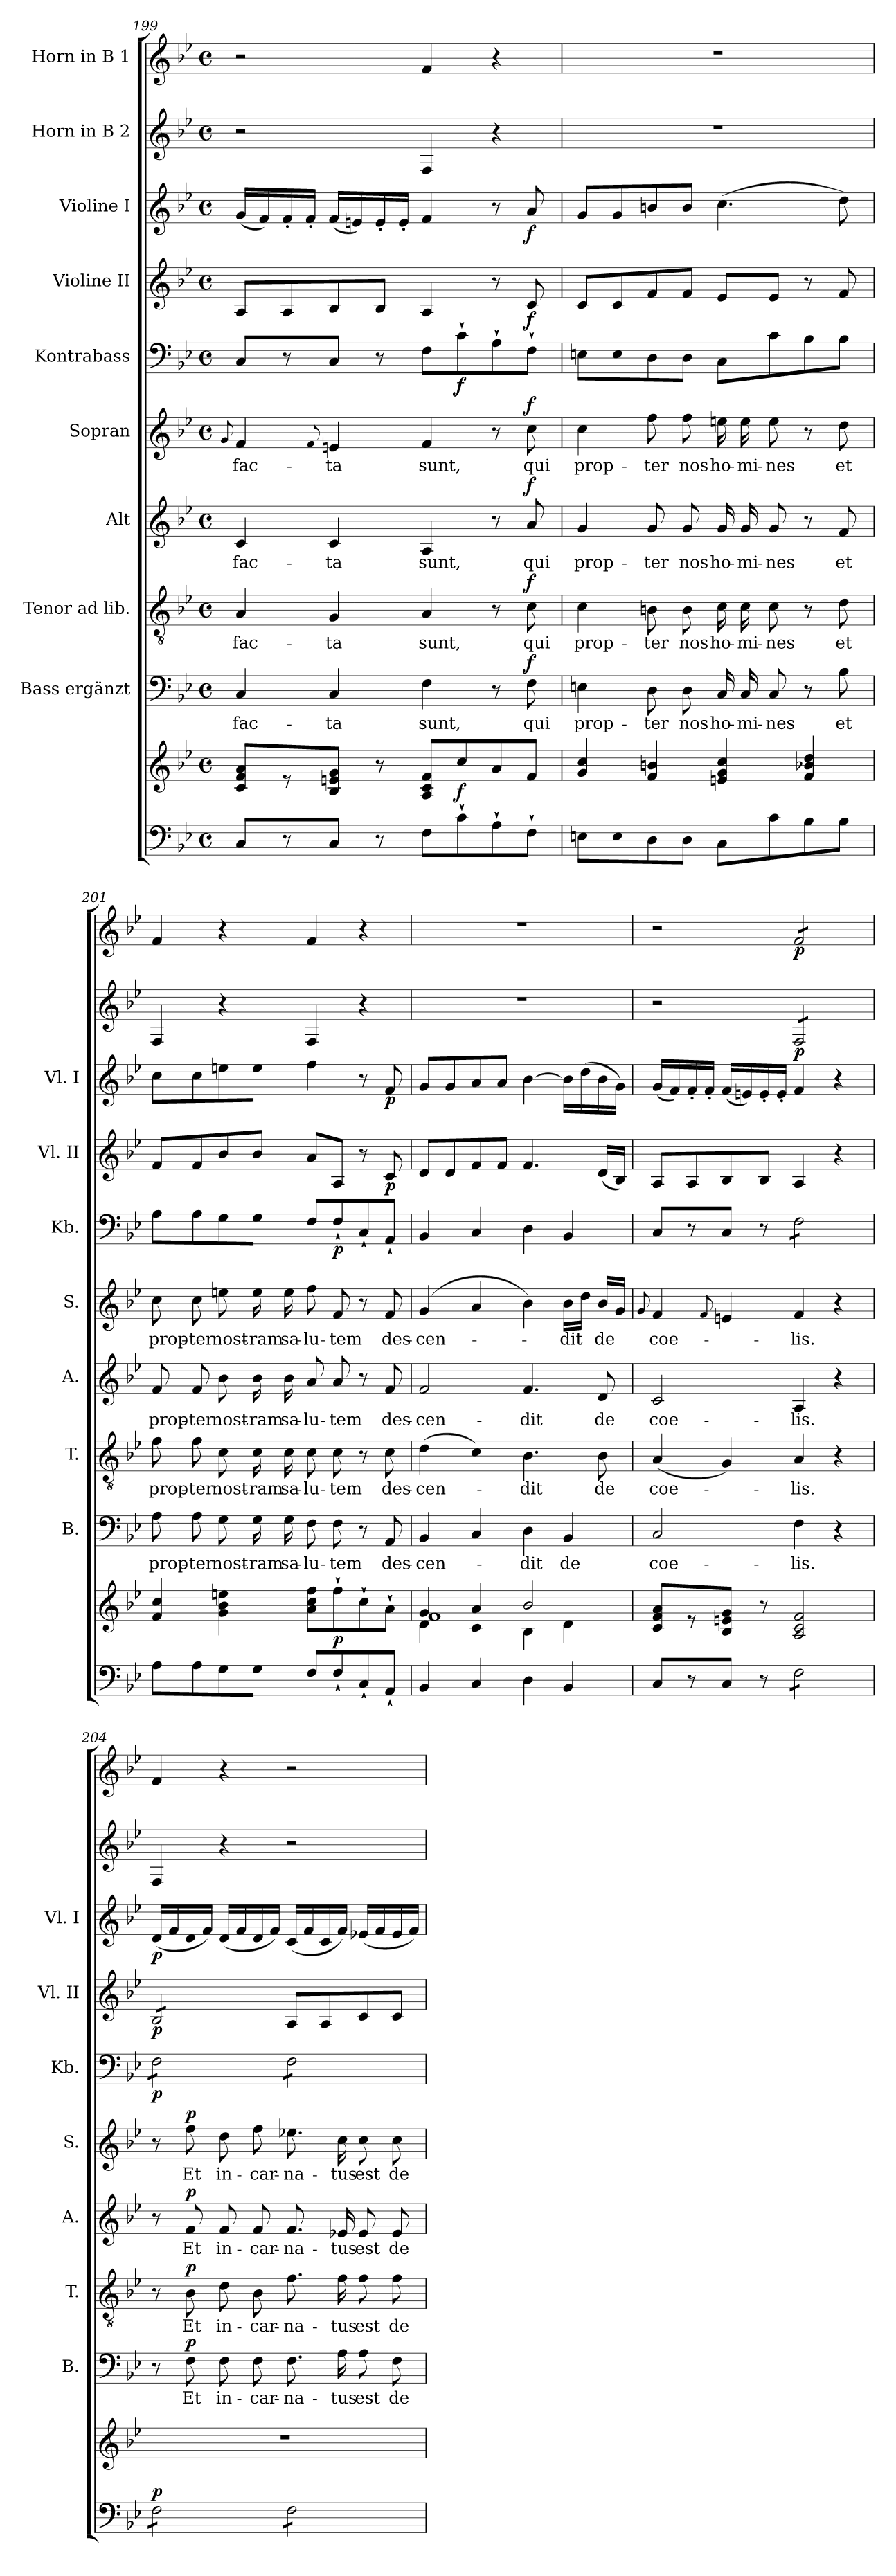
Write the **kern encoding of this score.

**kern	**kern	**dynam	**kern	**text	**dynam	**kern	**text	**dynam	**kern	**text	**dynam	**kern	**text	**dynam	**kern	**dynam	**kern	**dynam	**kern	**dynam	**kern	**dynam	**kern	**dynam
*part10	*part10	*part10	*part9	*part9	*part9	*part8	*part8	*part8	*part7	*part7	*part7	*part6	*part6	*part6	*part5	*part5	*part4	*part4	*part3	*part3	*part2	*part2	*part1	*part1
*staff11	*staff10	*staff10/11	*staff9	*staff9	*staff9	*staff8	*staff8	*staff8	*staff7	*staff7	*staff7	*staff6	*staff6	*staff6	*staff5	*staff5	*staff4	*staff4	*staff3	*staff3	*staff2	*staff2	*staff1	*staff1
*	*	*	*I"Bass ergänzt	*	*	*I"Tenor ad lib.	*	*	*I"Alt	*	*	*I"Sopran	*	*	*I"Kontrabass	*	*I"Violine II	*	*I"Violine I	*	*I"Horn in B 2	*	*I"Horn in B 1	*
*	*	*	*I'B.	*	*	*I'T.	*	*	*I'A.	*	*	*I'S.	*	*	*I'Kb.	*	*I'Vl. II	*	*I'Vl. I	*	*	*	*	*
*clefF4	*clefG2	*	*clefF4	*	*	*clefGv2	*	*	*clefG2	*	*	*clefG2	*	*	*clefF4	*	*clefG2	*	*clefG2	*	*clefG2	*	*clefG2	*
*	*	*	*	*	*	*	*	*	*	*	*	*	*	*	*ITrd7c12	*	*	*	*	*	*ITrd8c14	*	*ITrd8c14	*
*k[b-e-]	*k[b-e-]	*	*k[b-e-]	*	*	*k[b-e-]	*	*	*k[b-e-]	*	*	*k[b-e-]	*	*	*k[b-e-]	*	*k[b-e-]	*	*k[b-e-]	*	*k[b-e-]	*	*k[b-e-]	*
*B-:	*B-:	*	*B-:	*	*	*B-:	*	*	*B-:	*	*	*B-:	*	*	*B-:	*	*B-:	*	*B-:	*	*B-:	*	*B-:	*
*M4/4	*M4/4	*	*M4/4	*	*	*M4/4	*	*	*M4/4	*	*	*M4/4	*	*	*M4/4	*	*M4/4	*	*M4/4	*	*M4/4	*	*M4/4	*
*met(c)	*met(c)	*	*met(c)	*	*	*met(c)	*	*	*met(c)	*	*	*met(c)	*	*	*met(c)	*	*met(c)	*	*met(c)	*	*met(c)	*	*met(c)	*
=199	=199	=199	=199	=199	=199	=199	=199	=199	=199	=199	=199	=199	=199	=199	=199	=199	=199	=199	=199	=199	=199	=199	=199	=199
.	.	.	.	.	.	.	.	.	.	.	.	8qqg/	.	.	.	.	.	.	.	.	.	.	.	.
!	!	!	!	!LO:LY:b	!	!	!LO:LY:b	!	!	!LO:LY:b	!	!	!LO:LY:b	!	!	!	!	!	!	!	!	!	!	!
8C/L	8c/ 8f/ 8a/L	.	4C/	fac-	.	4A/	fac-	.	4c/	fac-	.	4f/	fac-	.	8CC/L	.	8A/L	.	(<16g/LL	.	2r	.	2r	.
.	.	.	.	.	.	.	.	.	.	.	.	.	.	.	.	.	.	.	16f/)	.	.	.	.	.
8r	8r	.	.	.	.	.	.	.	.	.	.	.	.	.	8r	.	8A/	.	16f'</	.	.	.	.	.
.	.	.	.	.	.	.	.	.	.	.	.	.	.	.	.	.	.	.	16f'</JJ	.	.	.	.	.
.	.	.	.	.	.	.	.	.	.	.	.	8qqf/	.	.	.	.	.	.	.	.	.	.	.	.
!	!	!	!	!LO:LY:b	!	!	!LO:LY:b	!	!	!LO:LY:b	!	!	!LO:LY:b	!	!	!	!	!	!	!	!	!	!	!
8C/J	8B-/ 8en/ 8g/J	.	4C/	-ta	.	4G/	-ta	.	4c/	-ta	.	4en/	-ta	.	8CC/J	.	8B-/	.	(<16f/LL	.	.	.	.	.
.	.	.	.	.	.	.	.	.	.	.	.	.	.	.	.	.	.	.	16en/)	.	.	.	.	.
8r	8r	.	.	.	.	.	.	.	.	.	.	.	.	.	8r	.	8B-/J	.	16e'</	.	.	.	.	.
.	.	.	.	.	.	.	.	.	.	.	.	.	.	.	.	.	.	.	16e'</JJ	.	.	.	.	.
!	!	!	!	!LO:LY:b	!	!	!LO:LY:b	!	!	!LO:LY:b	!	!	!LO:LY:b	!	!	!	!	!	!	!	!	!	!	!
8F\L	8A/ 8c/ 8f/L	.	4F\	sunt,	.	4A/	sunt,	.	4A/	sunt,	.	4f/	sunt,	.	8FF\L	.	4A/	.	4f/	.	4FF/	.	4F/	.
!	!	!LO:DY:a=2	!	!	!	!	!	!	!	!	!	!	!	!	!	!LO:DY:b	!	!	!	!	!	!	!	!
8c`>\	8cc/	f	.	.	.	.	.	.	.	.	.	.	.	.	8C`>\	f	.	.	.	.	.	.	.	.
8A`>\	8a/	.	8r	.	.	8r	.	.	8r	.	.	8r	.	.	8AA`>\	.	8r	.	8r	.	4r	.	4r	.
!	!	!	!	!LO:LY:b	!LO:DY:a	!	!LO:LY:b	!LO:DY:a	!	!LO:LY:b	!LO:DY:a	!	!LO:LY:b	!LO:DY:a	!	!	!	!LO:DY:b	!	!LO:DY:b	!	!	!	!
8F`>\J	8f/J	.	8F\	qui	f	8c\	qui	f	8a/	qui	f	8cc\	qui	f	8FF`>\J	.	8c/	f	8a/	f	.	.	.	.
!!LO:PB:g=z
=200	=200	=200	=200	=200	=200	=200	=200	=200	=200	=200	=200	=200	=200	=200	=200	=200	=200	=200	=200	=200	=200	=200	=200	=200
!	!	!	!	!LO:LY:b	!	!	!LO:LY:b	!	!	!LO:LY:b	!	!	!LO:LY:b	!	!	!	!	!	!	!	!	!	!	!
8En\L	4g/ 4cc/	.	4En\	prop-	.	4c\	prop-	.	4g/	prop-	.	4cc\	prop-	.	8EEn\L	.	8c/L	.	8g/L	.	1r	.	1r	.
8E\	.	.	.	.	.	.	.	.	.	.	.	.	.	.	8EE\	.	8c/	.	8g/	.	.	.	.	.
!	!	!	!	!LO:LY:b	!	!	!LO:LY:b	!	!	!LO:LY:b	!	!	!LO:LY:b	!	!	!	!	!	!	!	!	!	!	!
8D\	4f/ 4bn/	.	8D\	-ter	.	8Bn\	-ter	.	8g/	-ter	.	8ff\	-ter	.	8DD\	.	8f/	.	8bn/	.	.	.	.	.
!	!	!	!	!LO:LY:b	!	!	!LO:LY:b	!	!	!LO:LY:b	!	!	!LO:LY:b	!	!	!	!	!	!	!	!	!	!	!
8D\J	.	.	8D\	nos	.	8B\	nos	.	8g/	nos	.	8ff\	nos	.	8DD\J	.	8f/J	.	8b/J	.	.	.	.	.
!	!	!	!	!LO:LY:b	!	!	!LO:LY:b	!	!	!LO:LY:b	!	!	!LO:LY:b	!	!	!	!	!	!	!	!	!	!	!
8C\L	4en/ 4g/ 4cc/	.	16C/	ho-	.	16c\	ho-	.	16g/	ho-	.	16een\	ho-	.	8CC\L	.	8e-/L	.	(>4.cc\	.	.	.	.	.
!	!	!	!	!LO:LY:b	!	!	!LO:LY:b	!	!	!LO:LY:b	!	!	!LO:LY:b	!	!	!	!	!	!	!	!	!	!	!
.	.	.	16C/	-mi-	.	16c\	-mi-	.	16g/	-mi-	.	16ee\	-mi-	.	.	.	.	.	.	.	.	.	.	.
!	!	!	!	!LO:LY:b	!	!	!LO:LY:b	!	!	!LO:LY:b	!	!	!LO:LY:b	!	!	!	!	!	!	!	!	!	!	!
8c\	.	.	8C/	-nes	.	8c\	-nes	.	8g/	-nes	.	8ee\	-nes	.	8C\	.	8e-/J	.	.	.	.	.	.	.
8B-\	4f/ 4b-X/ 4dd/	.	8r	.	.	8r	.	.	8r	.	.	8r	.	.	8BB-\	.	8r	.	.	.	.	.	.	.
!	!	!	!	!LO:LY:b	!	!	!LO:LY:b	!	!	!LO:LY:b	!	!	!LO:LY:b	!	!	!	!	!	!	!	!	!	!	!
8B-\J	.	.	8B-\	et	.	8d\	et	.	8f/	et	.	8dd\	et	.	8BB-\J	.	8f/	.	8dd\)	.	.	.	.	.
=201	=201	=201	=201	=201	=201	=201	=201	=201	=201	=201	=201	=201	=201	=201	=201	=201	=201	=201	=201	=201	=201	=201	=201	=201
!	!	!	!	!LO:LY:b	!	!	!LO:LY:b	!	!	!LO:LY:b	!	!	!LO:LY:b	!	!	!	!	!	!	!	!	!	!	!
8A\L	4f/ 4cc/	.	8A\	prop-	.	8f\	prop-	.	8f/	prop-	.	8cc\	prop-	.	8AA\L	.	8f/L	.	8cc\L	.	4FF/	.	4F/	.
!	!	!	!	!LO:LY:b	!	!	!LO:LY:b	!	!	!LO:LY:b	!	!	!LO:LY:b	!	!	!	!	!	!	!	!	!	!	!
8A\	.	.	8A\	-ter	.	8f\	-ter	.	8f/	-ter	.	8cc\	-ter	.	8AA\	.	8f/	.	8cc\	.	.	.	.	.
!	!	!	!	!LO:LY:b	!	!	!LO:LY:b	!	!	!LO:LY:b	!	!	!LO:LY:b	!	!	!	!	!	!	!	!	!	!	!
8G\	4g\ 4b-\ 4een\	.	8G\	nost-	.	8c\	nost-	.	8b-\	nost-	.	8een\	nost-	.	8GG\	.	8b-/	.	8een\	.	4r	.	4r	.
!	!	!	!	!LO:LY:b	!	!	!LO:LY:b	!	!	!LO:LY:b	!	!	!LO:LY:b	!	!	!	!	!	!	!	!	!	!	!
8G\J	.	.	16G\	-ram	.	16c\	-ram	.	16b-\	-ram	.	16ee\	-ram	.	8GG\J	.	8b-/J	.	8ee\J	.	.	.	.	.
!	!	!	!	!LO:LY:b	!	!	!LO:LY:b	!	!	!LO:LY:b	!	!	!LO:LY:b	!	!	!	!	!	!	!	!	!	!	!
.	.	.	16G\	sa-	.	16c\	sa-	.	16b-\	sa-	.	16ee\	sa-	.	.	.	.	.	.	.	.	.	.	.
!	!	!	!	!LO:LY:b	!	!	!LO:LY:b	!	!	!LO:LY:b	!	!	!LO:LY:b	!	!	!	!	!	!	!	!	!	!	!
8F/L	8a\ 8cc\ 8ff\L	.	8F\	-lu-	.	8c\	-lu-	.	8a/	-lu-	.	8ff\	-lu-	.	8FF/L	.	8a/L	.	4ff\	.	4FF/	.	4F/	.
!	!	!LO:DY:a=2	!	!LO:LY:b	!	!	!LO:LY:b	!	!	!LO:LY:b	!	!	!LO:LY:b	!	!	!LO:DY:b	!	!	!	!	!	!	!	!
8F`</	8ff`>\	p	8F\	-tem	.	8c\	-tem	.	8a/	-tem	.	8f/	-tem	.	8FF`</	p	8A/J	.	.	.	.	.	.	.
8C`</	8cc`>\	.	8r	.	.	8r	.	.	8r	.	.	8r	.	.	8CC`</	.	8r	.	8r	.	4r	.	4r	.
!	!	!	!	!LO:LY:b	!	!	!LO:LY:b	!	!	!LO:LY:b	!	!	!LO:LY:b	!	!	!	!	!LO:DY:b	!	!LO:DY:b	!	!	!	!
8AA`</J	8a`>\J	.	8AA/	des-	.	8c\	des-	.	8f/	des-	.	8f/	des-	.	8AAA`</J	.	8c/	p	8f/	p	.	.	.	.
=202	=202	=202	=202	=202	=202	=202	=202	=202	=202	=202	=202	=202	=202	=202	=202	=202	=202	=202	=202	=202	=202	=202	=202	=202
*	*^	*	*	*	*	*	*	*	*	*	*	*	*	*	*	*	*	*	*	*	*	*	*	*
*	*	*^	*	*	*	*	*	*	*	*	*	*	*	*	*	*	*	*	*	*	*	*	*	*	*
!	!	!	!	!	!	!LO:LY:b	!	!	!LO:LY:b	!	!	!LO:LY:b	!	!	!LO:LY:b	!	!	!	!	!	!	!	!	!	!	!
4BB-/	4g/	4d\	1f	.	4BB-/	-cen-	.	(>4d\	-cen-	.	2f/	-cen-	.	(4g/	-cen-	.	4BBB-/	.	8d/L	.	8g/L	.	1r	.	1r	.
.	.	.	.	.	.	.	.	.	.	.	.	.	.	.	.	.	.	.	8d/	.	8g/	.	.	.	.	.
4C/	4a/	4c\	.	.	4C/	.	.	4c\)	.	.	.	.	.	4a/	.	.	4CC/	.	8f/	.	8a/	.	.	.	.	.
.	.	.	.	.	.	.	.	.	.	.	.	.	.	.	.	.	.	.	8f/J	.	8a/J	.	.	.	.	.
!	!	!	!	!	!	!LO:LY:b	!	!	!LO:LY:b	!	!	!LO:LY:b	!	!	!	!	!	!	!	!	!	!	!	!	!	!
4D\	2b-/	4B-\	.	.	4D\	-dit	.	4.B-\	-dit	.	4.f/	-dit	.	4b-\)	.	.	4DD\	.	4.f/	.	[4b-\	.	.	.	.	.
!	!	!	!	!	!	!LO:LY:b	!	!	!	!	!	!	!	!	!LO:LY:b	!	!	!	!	!	!	!	!	!	!	!
4BB-/	.	4d\	.	.	4BB-/	de	.	.	.	.	.	.	.	16b-\LL	-dit	.	4BBB-/	.	.	.	16b-\LL]	.	.	.	.	.
.	.	.	.	.	.	.	.	.	.	.	.	.	.	16dd\JJ	.	.	.	.	.	.	(>16dd\	.	.	.	.	.
!	!	!	!	!	!	!	!	!	!LO:LY:b	!	!	!LO:LY:b	!	!	!LO:LY:b	!	!	!	!	!	!	!	!	!	!	!
.	.	.	.	.	.	.	.	8B-\	de	.	8d/	de	.	16b-/LL	de	.	.	.	(<16d/LL	.	16b-\	.	.	.	.	.
.	.	.	.	.	.	.	.	.	.	.	.	.	.	16g/JJ	.	.	.	.	16B-/JJ)	.	16g\JJ)	.	.	.	.	.
*	*v	*v	*v	*	*	*	*	*	*	*	*	*	*	*	*	*	*	*	*	*	*	*	*	*	*	*
!!LO:PB:g=z
=203	=203	=203	=203	=203	=203	=203	=203	=203	=203	=203	=203	=203	=203	=203	=203	=203	=203	=203	=203	=203	=203	=203	=203	=203
.	.	.	.	.	.	.	.	.	.	.	.	8qqg/	.	.	.	.	.	.	.	.	.	.	.	.
!	!	!	!	!LO:LY:b	!	!	!LO:LY:b	!	!	!LO:LY:b	!	!	!LO:LY:b	!	!	!	!	!	!	!	!	!	!	!
8C/L	8c/ 8f/ 8a/L	.	2C/	coe-	.	(<4A/	coe-	.	2c/	coe-	.	4f/	coe-	.	8CC/L	.	8A/L	.	(<16g/LL	.	2r	.	2r	.
.	.	.	.	.	.	.	.	.	.	.	.	.	.	.	.	.	.	.	16f/)	.	.	.	.	.
8r	8r	.	.	.	.	.	.	.	.	.	.	.	.	.	8r	.	8A/	.	16f'</	.	.	.	.	.
.	.	.	.	.	.	.	.	.	.	.	.	.	.	.	.	.	.	.	16f'</JJ	.	.	.	.	.
.	.	.	.	.	.	.	.	.	.	.	.	8qqf/	.	.	.	.	.	.	.	.	.	.	.	.
8C/J	8B-/ 8en/ 8g/J	.	.	.	.	4G/)	.	.	.	.	.	4en/	.	.	8CC/J	.	8B-/	.	(<16f/LL	.	.	.	.	.
.	.	.	.	.	.	.	.	.	.	.	.	.	.	.	.	.	.	.	16en/)	.	.	.	.	.
8r	8r	.	.	.	.	.	.	.	.	.	.	.	.	.	8r	.	8B-/J	.	16e'</	.	.	.	.	.
.	.	.	.	.	.	.	.	.	.	.	.	.	.	.	.	.	.	.	16e'</JJ	.	.	.	.	.
!	!	!	!	!LO:LY:b	!	!	!LO:LY:b	!	!	!LO:LY:b	!	!	!LO:LY:b	!	!	!	!	!	!	!	!	!LO:DY:b	!	!LO:DY:b
*tremolo	*	*	*	*	*	*	*	*	*	*	*	*	*	*	*	*	*	*	*	*	*	*	*	*
*	*	*	*	*	*	*	*	*	*	*	*	*	*	*	*tremolo	*	*	*	*	*	*	*	*	*
*	*	*	*	*	*	*	*	*	*	*	*	*	*	*	*	*	*	*	*	*	*tremolo	*	*	*
*	*	*	*	*	*	*	*	*	*	*	*	*	*	*	*	*	*	*	*	*	*	*	*tremolo	*
8F\L	2A/ 2c/ 2f/	.	4F\	-lis.	.	4A/	-lis.	.	4A/	-lis.	.	4f/	-lis.	.	8FF\L	.	4A/	.	4f/	.	8FF/L	p	8F/L	p
8F\	.	.	.	.	.	.	.	.	.	.	.	.	.	.	8FF\	.	.	.	.	.	8FF/	.	8F/	.
8F\	.	.	4r	.	.	4r	.	.	4r	.	.	4r	.	.	8FF\	.	4r	.	4r	.	8FF/	.	8F/	.
8F\J	.	.	.	.	.	.	.	.	.	.	.	.	.	.	8FF\J	.	.	.	.	.	8FF/J	.	8F/J	.
*	*	*	*	*	*	*	*	*	*	*	*	*	*	*	*	*	*	*	*	*	*	*	*Xtremolo	*
*	*	*	*	*	*	*	*	*	*	*	*	*	*	*	*	*	*	*	*	*	*Xtremolo	*	*	*
=204	=204	=204	=204	=204	=204	=204	=204	=204	=204	=204	=204	=204	=204	=204	=204	=204	=204	=204	=204	=204	=204	=204	=204	=204
!	!	!LO:DY:a=2	!	!	!	!	!	!	!	!	!	!	!	!	!	!LO:DY:b	!	!LO:DY:b	!	!LO:DY:b	!	!	!	!
*	*	*	*	*	*	*	*	*	*	*	*	*	*	*	*	*	*tremolo	*	*	*	*	*	*	*
8F\L	1r	p	8r	.	.	8r	.	.	8r	.	.	8r	.	.	8FF\L	p	8B-/L	p	(<16d/LL	p	4FF/	.	4F/	.
.	.	.	.	.	.	.	.	.	.	.	.	.	.	.	.	.	.	.	16f/	.	.	.	.	.
!	!	!	!	!LO:LY:b	!LO:DY:a	!	!LO:LY:b	!LO:DY:a	!	!LO:LY:b	!LO:DY:a	!	!LO:LY:b	!LO:DY:a	!	!	!	!	!	!	!	!	!	!
8F\	.	.	8F\	Et	p	8B-\	Et	p	8f/	Et	p	8ff\	Et	p	8FF\	.	8B-/	.	16d/	.	.	.	.	.
.	.	.	.	.	.	.	.	.	.	.	.	.	.	.	.	.	.	.	16f/JJ)	.	.	.	.	.
!	!	!	!	!LO:LY:b	!	!	!LO:LY:b	!	!	!LO:LY:b	!	!	!LO:LY:b	!	!	!	!	!	!	!	!	!	!	!
8F\	.	.	8F\	in-	.	8d\	in-	.	8f/	in-	.	8dd\	in-	.	8FF\	.	8B-/	.	(<16d/LL	.	4r	.	4r	.
.	.	.	.	.	.	.	.	.	.	.	.	.	.	.	.	.	.	.	16f/	.	.	.	.	.
!	!	!	!	!LO:LY:b	!	!	!LO:LY:b	!	!	!LO:LY:b	!	!	!LO:LY:b	!	!	!	!	!	!	!	!	!	!	!
8F\J	.	.	8F\	-car-	.	8B-\	-car-	.	8f/	-car-	.	8ff\	-car-	.	8FF\J	.	8B-/J	.	16d/	.	.	.	.	.
*	*	*	*	*	*	*	*	*	*	*	*	*	*	*	*	*	*Xtremolo	*	*	*	*	*	*	*
.	.	.	.	.	.	.	.	.	.	.	.	.	.	.	.	.	.	.	16f/JJ)	.	.	.	.	.
!	!	!	!	!LO:LY:b	!	!	!LO:LY:b	!	!	!LO:LY:b	!	!	!LO:LY:b	!	!	!	!	!	!	!	!	!	!	!
8F\L	.	.	8.F\	-na-	.	8.f\	-na-	.	8.f/	-na-	.	8.ee-X\	-na-	.	8FF\L	.	8A/L	.	(<16c/LL	.	2r	.	2r	.
.	.	.	.	.	.	.	.	.	.	.	.	.	.	.	.	.	.	.	16f/	.	.	.	.	.
8F\	.	.	.	.	.	.	.	.	.	.	.	.	.	.	8FF\	.	8A/	.	16c/	.	.	.	.	.
!	!	!	!	!LO:LY:b	!	!	!LO:LY:b	!	!	!LO:LY:b	!	!	!LO:LY:b	!	!	!	!	!	!	!	!	!	!	!
.	.	.	16A\	-tus	.	16f\	-tus	.	16e-X/	-tus	.	16cc\	-tus	.	.	.	.	.	16f/JJ)	.	.	.	.	.
!	!	!	!	!LO:LY:b	!	!	!LO:LY:b	!	!	!LO:LY:b	!	!	!LO:LY:b	!	!	!	!	!	!	!	!	!	!	!
8F\	.	.	8A\	est	.	8f\	est	.	8e-/	est	.	8cc\	est	.	8FF\	.	8c/	.	(<16e-X/LL	.	.	.	.	.
.	.	.	.	.	.	.	.	.	.	.	.	.	.	.	.	.	.	.	16f/	.	.	.	.	.
!	!	!	!	!LO:LY:b	!	!	!LO:LY:b	!	!	!LO:LY:b	!	!	!LO:LY:b	!	!	!	!	!	!	!	!	!	!	!
8F\J	.	.	8F\	de	.	8f\	de	.	8e-/	de	.	8cc\	de	.	8FF\J	.	8c/J	.	16e-/	.	.	.	.	.
*	*	*	*	*	*	*	*	*	*	*	*	*	*	*	*Xtremolo	*	*	*	*	*	*	*	*	*
*Xtremolo	*	*	*	*	*	*	*	*	*	*	*	*	*	*	*	*	*	*	*	*	*	*	*	*
.	.	.	.	.	.	.	.	.	.	.	.	.	.	.	.	.	.	.	16f/JJ)	.	.	.	.	.
=	=	=	=	=	=	=	=	=	=	=	=	=	=	=	=	=	=	=	=	=	=	=	=	=
*-	*-	*-	*-	*-	*-	*-	*-	*-	*-	*-	*-	*-	*-	*-	*-	*-	*-	*-	*-	*-	*-	*-	*-	*-
